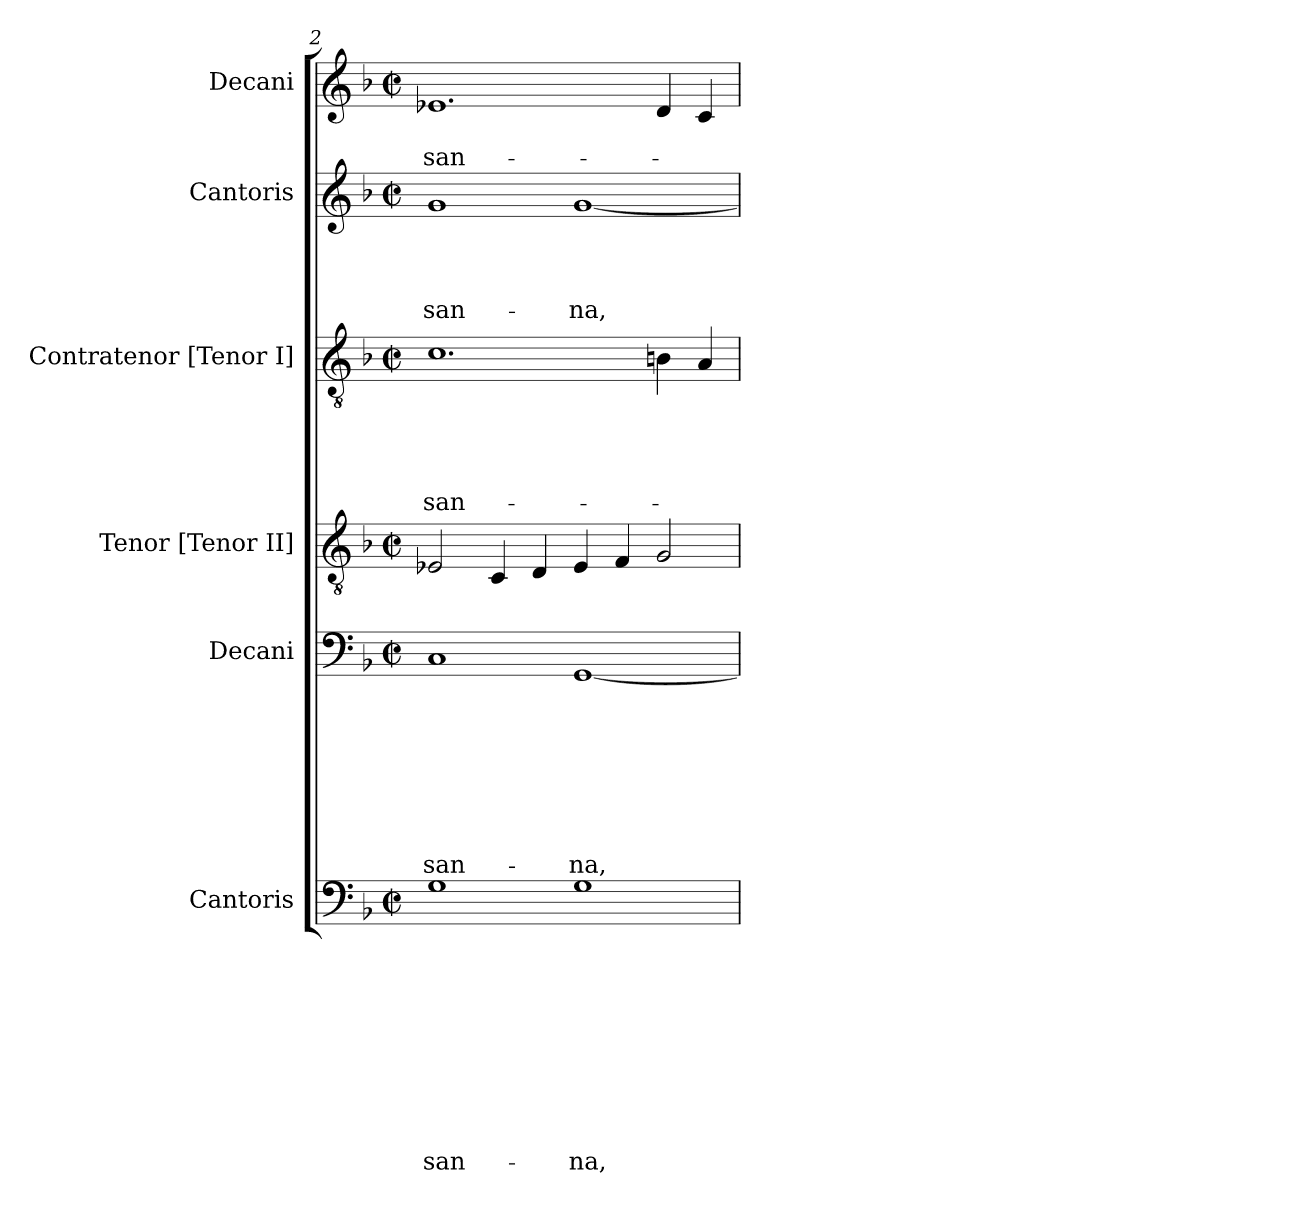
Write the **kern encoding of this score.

**kern	**text	**text	**text	**text	**text	**text	**text	**text	**text	**text	**kern	**text	**text	**text	**text	**text	**text	**text	**text	**kern	**kern	**text	**text	**text	**text	**text	**kern	**text	**text	**text	**text	**kern	**text	**text
*part6	*part6	*part6	*part6	*part6	*part6	*part6	*part6	*part6	*part6	*part6	*part5	*part5	*part5	*part5	*part5	*part5	*part5	*part5	*part5	*part4	*part3	*part3	*part3	*part3	*part3	*part3	*part2	*part2	*part2	*part2	*part2	*part1	*part1	*part1
*staff6	*staff6	*staff6	*staff6	*staff6	*staff6	*staff6	*staff6	*staff6	*staff6	*staff6	*staff5	*staff5	*staff5	*staff5	*staff5	*staff5	*staff5	*staff5	*staff5	*staff4	*staff3	*staff3	*staff3	*staff3	*staff3	*staff3	*staff2	*staff2	*staff2	*staff2	*staff2	*staff1	*staff1	*staff1
*I"Cantoris	*	*	*	*	*	*	*	*	*	*	*I"Decani	*	*	*	*	*	*	*	*	*I"Tenor [Tenor II]	*I"Contratenor [Tenor I]	*	*	*	*	*	*I"Cantoris	*	*	*	*	*I"Decani	*	*
*clefF4	*	*	*	*	*	*	*	*	*	*	*clefF4	*	*	*	*	*	*	*	*	*clefGv2	*clefGv2	*	*	*	*	*	*clefG2	*	*	*	*	*clefG2	*	*
*k[b-]	*	*	*	*	*	*	*	*	*	*	*k[b-]	*	*	*	*	*	*	*	*	*k[b-]	*k[b-]	*	*	*	*	*	*k[b-]	*	*	*	*	*k[b-]	*	*
*F:	*	*	*	*	*	*	*	*	*	*	*F:	*	*	*	*	*	*	*	*	*F:	*F:	*	*	*	*	*	*F:	*	*	*	*	*F:	*	*
*M2/2	*	*	*	*	*	*	*	*	*	*	*M2/2	*	*	*	*	*	*	*	*	*M2/2	*M2/2	*	*	*	*	*	*M2/2	*	*	*	*	*M2/2	*	*
*met(c|)	*	*	*	*	*	*	*	*	*	*	*met(c|)	*	*	*	*	*	*	*	*	*met(c|)	*met(c|)	*	*	*	*	*	*met(c|)	*	*	*	*	*met(c|)	*	*
=2	=2	=2	=2	=2	=2	=2	=2	=2	=2	=2	=2	=2	=2	=2	=2	=2	=2	=2	=2	=2	=2	=2	=2	=2	=2	=2	=2	=2	=2	=2	=2	=2	=2	=2
!	!	!	!	!	!	!	!	!	!	!LO:LY:b:rj	!	!	!	!	!	!	!	!	!LO:LY:b:rj	!	!	!	!	!	!	!LO:LY:b	!	!	!	!	!LO:LY:b:rj	!	!	!LO:LY:b:rj
1G	.	.	.	.	.	.	.	.	.	-san-	1C	.	.	.	.	.	.	.	-san-	2E-X/	1.c	.	.	.	.	-san-	1g	.	.	.	-san-	1.e-X	.	-san-
.	.	.	.	.	.	.	.	.	.	.	.	.	.	.	.	.	.	.	.	4C/	.	.	.	.	.	.	.	.	.	.	.	.	.	.
.	.	.	.	.	.	.	.	.	.	.	.	.	.	.	.	.	.	.	.	4D/	.	.	.	.	.	.	.	.	.	.	.	.	.	.
!	!	!	!	!	!	!	!	!	!	!LO:LY:b:rj	!	!	!	!	!	!	!	!	!LO:LY:b:rj	!	!	!	!	!	!	!	!	!	!	!	!LO:LY:b:rj	!	!	!
1G	.	.	.	.	.	.	.	.	.	-na,	[<1GG	.	.	.	.	.	.	.	-na,	4E-/	.	.	.	.	.	.	[<1g	.	.	.	-na,	.	.	.
.	.	.	.	.	.	.	.	.	.	.	.	.	.	.	.	.	.	.	.	4F/	.	.	.	.	.	.	.	.	.	.	.	.	.	.
.	.	.	.	.	.	.	.	.	.	.	.	.	.	.	.	.	.	.	.	2G/	4Bn\	.	.	.	.	.	.	.	.	.	.	4d/	.	.
.	.	.	.	.	.	.	.	.	.	.	.	.	.	.	.	.	.	.	.	.	4A/	.	.	.	.	.	.	.	.	.	.	4c/	.	.
=	=	=	=	=	=	=	=	=	=	=	=	=	=	=	=	=	=	=	=	=	=	=	=	=	=	=	=	=	=	=	=	=	=	=
*-	*-	*-	*-	*-	*-	*-	*-	*-	*-	*-	*-	*-	*-	*-	*-	*-	*-	*-	*-	*-	*-	*-	*-	*-	*-	*-	*-	*-	*-	*-	*-	*-	*-	*-
